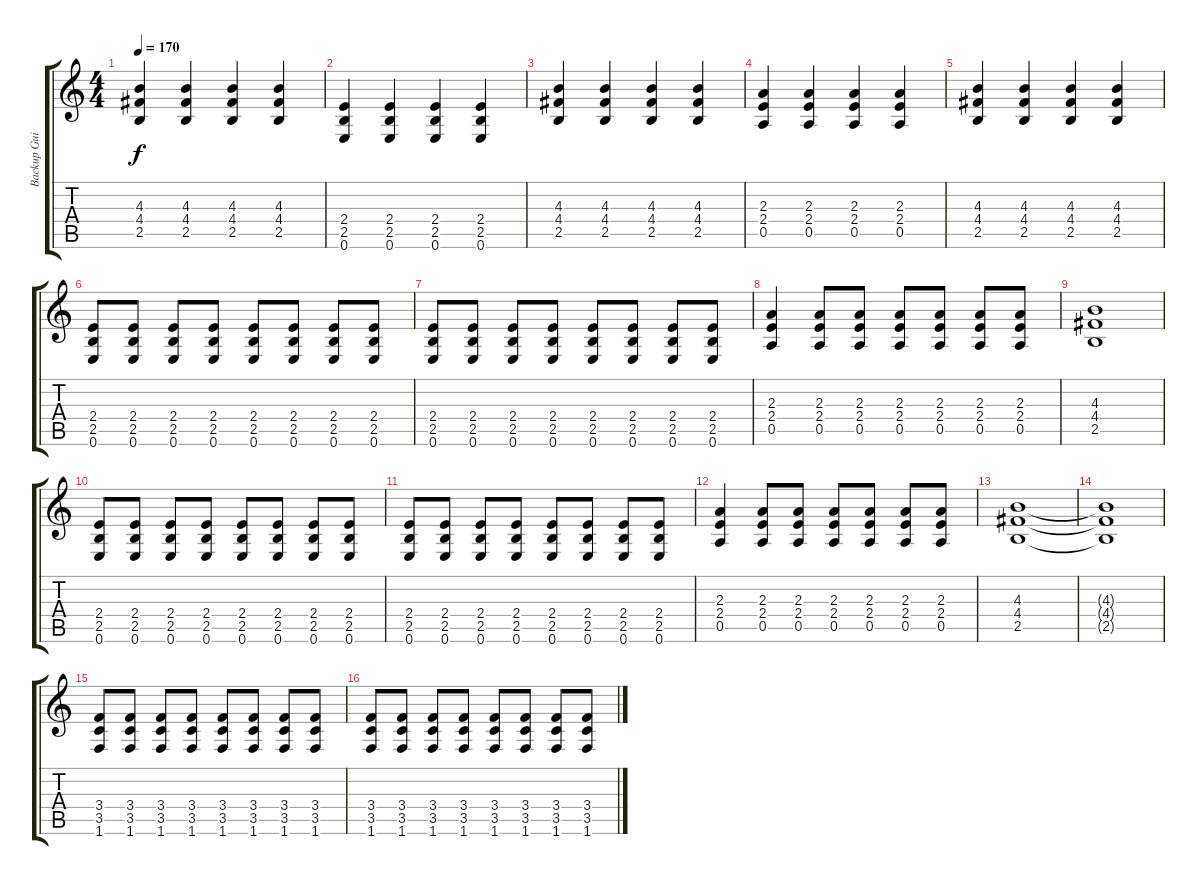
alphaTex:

\track ("Backup Guitar" "Backup Gui") {instrument overdrivenguitar}
\staff {score tabs}
\tuning (E4 B3 G3 D3 A2 E2) {hide}
\ts (4 4)
\tempo 170
\clef g2
\ks c
(4.3 4.4 2.5).4{dy f} (4.3 4.4 2.5).4 (4.3 4.4 2.5).4 (4.3 4.4 2.5).4 |
(2.4 2.5 0.6).4 (2.4 2.5 0.6).4 (2.4 2.5 0.6).4 (2.4 2.5 0.6).4 |
(4.3 4.4 2.5).4 (4.3 4.4 2.5).4 (4.3 4.4 2.5).4 (4.3 4.4 2.5).4 |
(2.3 2.4 0.5).4 (2.3 2.4 0.5).4 (2.3 2.4 0.5).4 (2.3 2.4 0.5).4 |
(4.3 4.4 2.5).4 (4.3 4.4 2.5).4 (4.3 4.4 2.5).4 (4.3 4.4 2.5).4 |
(2.4 2.5 0.6).8{volume 16 instrument electricguitarmuted} (2.4 2.5 0.6).8 (2.4 2.5 0.6).8 (2.4 2.5 0.6).8 (2.4 2.5 0.6).8 (2.4 2.5 0.6).8 (2.4 2.5 0.6).8 (2.4 2.5 0.6).8 |
(2.4 2.5 0.6).8{volume 16 instrument electricguitarmuted} (2.4 2.5 0.6).8 (2.4 2.5 0.6).8 (2.4 2.5 0.6).8 (2.4 2.5 0.6).8 (2.4 2.5 0.6).8 (2.4 2.5 0.6).8 (2.4 2.5 0.6).8 |
(2.3 2.4 0.5).4{volume 12 instrument overdrivenguitar} (2.3 2.4 0.5).8 (2.3 2.4 0.5).8 (2.3 2.4 0.5).8 (2.3 2.4 0.5).8 (2.3 2.4 0.5).8 (2.3 2.4 0.5).8 |
(4.3 4.4 2.5).1 |
(2.4 2.5 0.6).8{volume 16 instrument electricguitarmuted} (2.4 2.5 0.6).8 (2.4 2.5 0.6).8 (2.4 2.5 0.6).8 (2.4 2.5 0.6).8 (2.4 2.5 0.6).8 (2.4 2.5 0.6).8 (2.4 2.5 0.6).8 |
(2.4 2.5 0.6).8{volume 16 instrument electricguitarmuted} (2.4 2.5 0.6).8 (2.4 2.5 0.6).8 (2.4 2.5 0.6).8 (2.4 2.5 0.6).8 (2.4 2.5 0.6).8 (2.4 2.5 0.6).8 (2.4 2.5 0.6).8 |
(2.3 2.4 0.5).4{volume 12 instrument overdrivenguitar} (2.3 2.4 0.5).8 (2.3 2.4 0.5).8 (2.3 2.4 0.5).8 (2.3 2.4 0.5).8 (2.3 2.4 0.5).8 (2.3 2.4 0.5).8 |
(4.3 4.4 2.5).1 |
(4.3{t} 4.4{t} 2.5{t}).1 |
(3.4 3.5 1.6).8{volume 16 instrument electricguitarmuted} (3.4 3.5 1.6).8 (3.4 3.5 1.6).8 (3.4 3.5 1.6).8 (3.4 3.5 1.6).8 (3.4 3.5 1.6).8 (3.4 3.5 1.6).8 (3.4 3.5 1.6).8 |
(3.4 3.5 1.6).8{volume 16 instrument electricguitarmuted} (3.4 3.5 1.6).8 (3.4 3.5 1.6).8 (3.4 3.5 1.6).8 (3.4 3.5 1.6).8 (3.4 3.5 1.6).8 (3.4 3.5 1.6).8 (3.4 3.5 1.6).8
